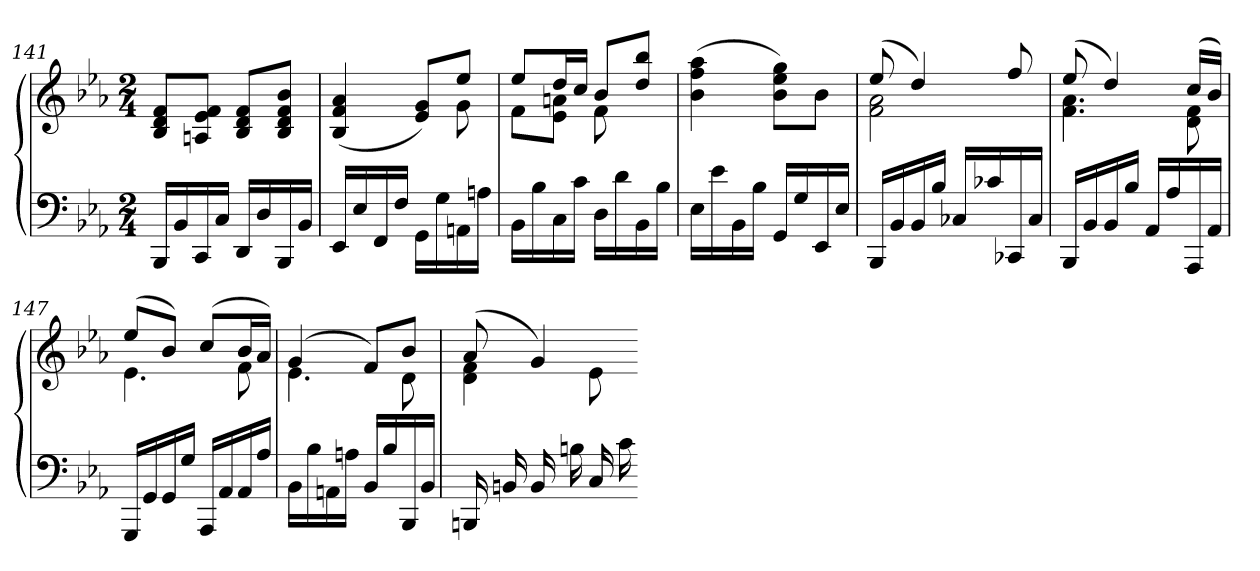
**kern	**kern
*part1	*part1
*staff2	*staff1
*clefF4	*clefG2
*k[b-e-a-]	*k[b-e-a-]
*E-:	*E-:
*M2/4	*M2/4
=141	=141
16BBB-LL	8B- 8d 8fL
16BB-	.
16CC	8An 8e- 8fJ
16CJJ	.
16DDLL	8B- 8d 8fL
16D	.
16BBB-	8B- 8d 8f 8b-J
16BB-JJ	.
=142	=142
*	*^
16EE-LL	(4B- 4f 4a-	4.ryy
16E-	.	.
16FF	.	.
16FJJ	.	.
16GGLL	8e- 8gL)	.
16G	.	.
16AAn	8ee-J	8g
16AnJJ	.	.
=143	=143	=143
16BB-LL	8ee-L	8fL
16B-	.	.
16C	16ddL	8e- 8anJ
16cJJ	16ccJJ	.
16DLL	8b-L	8f
16d	.	.
16BB-	8dd 8bb-J	8ryy
16B-JJ	.	.
*	*v	*v
=144	=144
16E-LL	(4b- 4ff 4aa-
16e-	.
16BB-	.
16B-JJ	.
16GGLL	8b- 8ee- 8ggL)
16G	.
16EE-	8b-J
16E-JJ	.
=145	=145
*	*^
16BBB-LL	(8ee-	2f 2a-
16BB-	.	.
16BB-	4dd)	.
16B-JJ	.	.
16C-XLL	.	.
16c-X	.	.
16CC-X	8ff	.
16C-JJ	.	.
=146	=146	=146
16BBB-LL	(8ee-	4.f 4.a-
16BB-	.	.
16BB-	4dd)	.
16B-JJ	.	.
16AA-LL	.	.
16A-	.	.
16AAA-	(16ccLL	8d 8f
16AA-JJ	16b-JJ)	.
=147	=147	=147
16GGGLL	(8ee-L	4.e-
16GG	.	.
16GG	8b-J)	.
16GJJ	.	.
16AAA-LL	(8ccL	.
16AA-	.	.
16AA-	16b-L	8f
16A-JJ	16a-JJ)	.
=148	=148	=148
16BB-LL	(4g	4.e-
16B-	.	.
16AAn	.	.
16AnJJ	.	.
16BB-LL	8fL)	.
16B-	.	.
16BBB-	8b-J	8d
16BB-JJ	.	.
=149	=149	=149
16BBBn	(8a-	4d 4f
16BBn	.	.
16BB	4g)	.
16Bn	.	.
16C	.	8e-
16c	.	.
*	*v	*v
=-	=-
*-	*-
